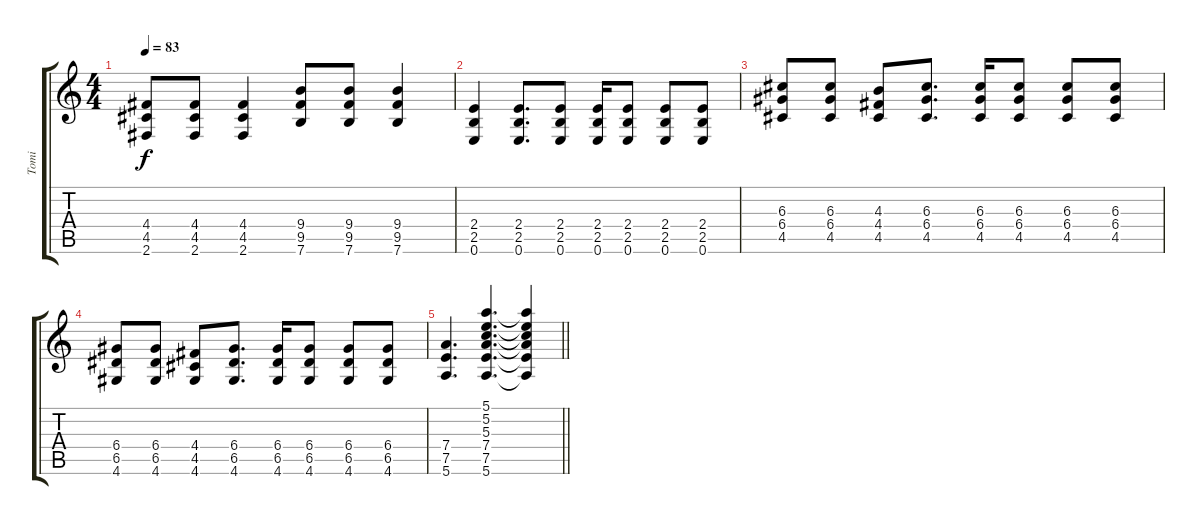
\track ("Tomi" "Tomi") {instrument electricguitarclean}
\staff {score tabs}
\tuning (E4 B3 G3 D3 A2 E2) {hide}
\ts (4 4)
\tempo 83
\clef g2
\ks c
(4.4 4.5 2.6).8{dy f} (4.4 4.5 2.6).8 (4.4 4.5 2.6).4 (9.4 9.5 7.6).8 (9.4 9.5 7.6).8 (9.4 9.5 7.6).4 |
(2.4 2.5 0.6).4 (2.4 2.5 0.6).8{d} (2.4 2.5 0.6).8 (2.4 2.5 0.6).16 (2.4 2.5 0.6).8 (2.4 2.5 0.6).8 (2.4 2.5 0.6).8 |
(6.3 6.4 4.5).8 (6.3 6.4 4.5).8 (4.3 4.4 4.5).8 (6.3 6.4 4.5).8{d} (6.3 6.4 4.5).16 (6.3 6.4 4.5).8 (6.3 6.4 4.5).8 (6.3 6.4 4.5).8 |
(6.4 6.5 4.6).8 (6.4 6.5 4.6).8 (4.4 4.5 4.6).8 (6.4 6.5 4.6).8{d} (6.4 6.5 4.6).16 (6.4 6.5 4.6).8 (6.4 6.5 4.6).8 (6.4 6.5 4.6).8 |
\barLineRight lightlight
(7.4 7.5 5.6).4{d} (5.1 5.2 5.3 7.4 7.5 5.6).4{d} (5.1{t} 5.2{t} 5.3{t} 7.4{t} 7.5{t} 5.6{t}).4
